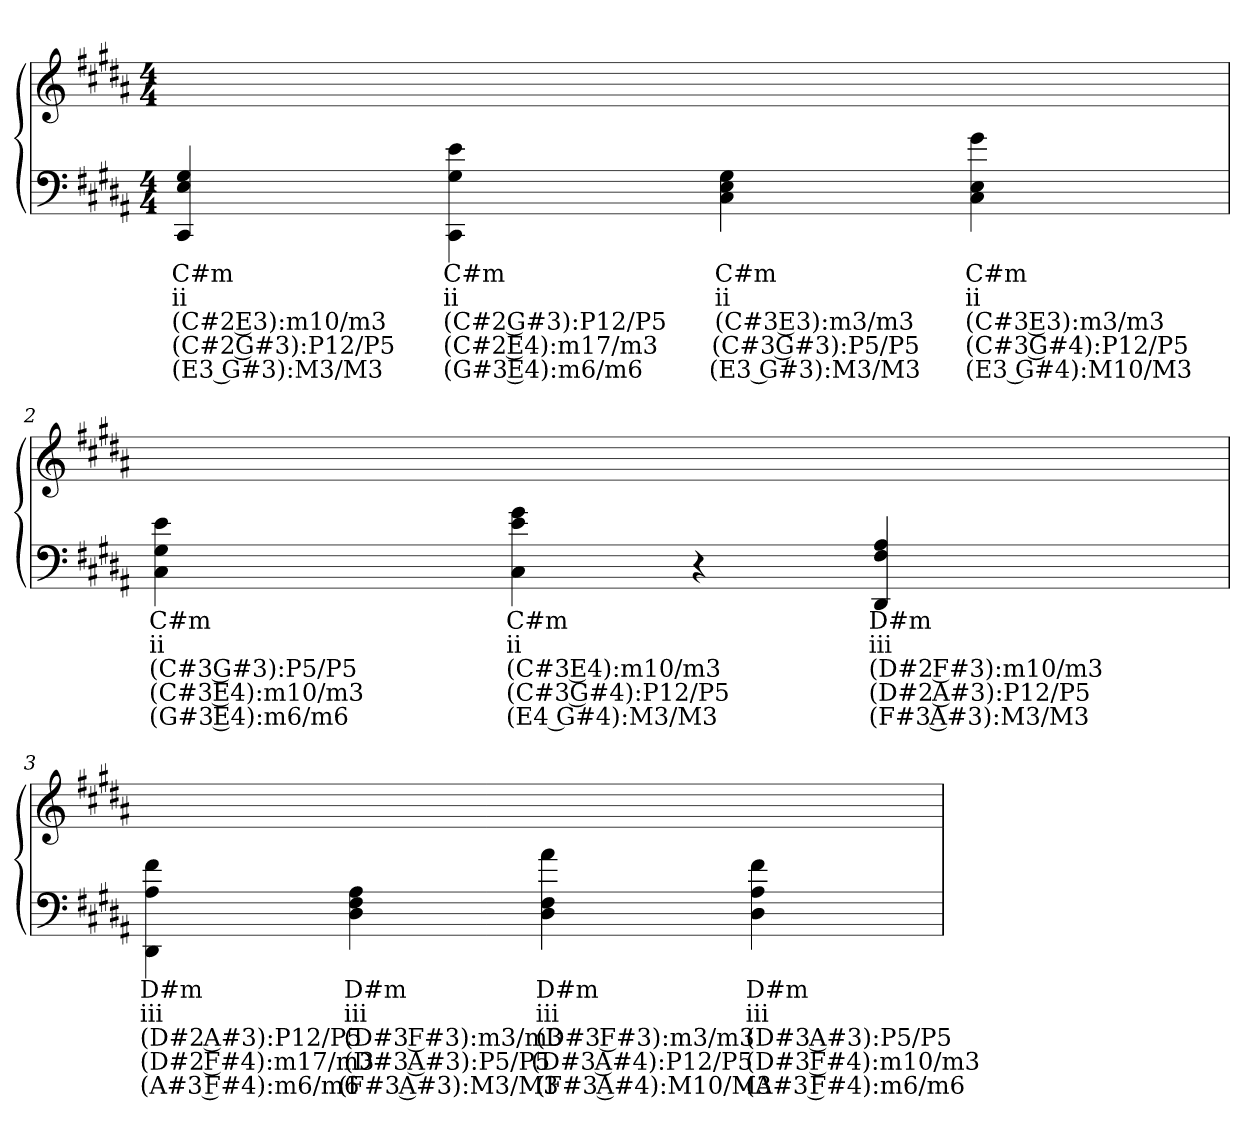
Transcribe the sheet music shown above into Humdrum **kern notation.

**kern	**text	**text	**text	**text	**text	**kern
*part2	*part2	*part2	*part2	*part2	*part2	*part1
*staff2	*staff2	*staff2	*staff2	*staff2	*staff2	*staff1
*clefF4	*	*	*	*	*	*clefG2
*k[f#c#g#d#a#]	*	*	*	*	*	*k[f#c#g#d#a#]
*B:	*	*	*	*	*	*B:
*M4/4	*	*	*	*	*	*M4/4
*MM60	*	*	*	*	*	*MM60
=1	=1	=1	=1	=1	=1	=1
4CC# 4E 4G#	C#m	ii	(C#2 E3):m10/m3	(C#2 G#3):P12/P5	(E3 G#3):M3/M3	1ryy
4CC# 4G# 4e	C#m	ii	(C#2 G#3):P12/P5	(C#2 E4):m17/m3	(G#3 E4):m6/m6	.
4C# 4E 4G#	C#m	ii	(C#3 E3):m3/m3	(C#3 G#3):P5/P5	(E3 G#3):M3/M3	.
4C# 4E 4g#	C#m	ii	(C#3 E3):m3/m3	(C#3 G#4):P12/P5	(E3 G#4):M10/M3	.
=2	=2	=2	=2	=2	=2	=2
4C# 4G# 4e	C#m	ii	(C#3 G#3):P5/P5	(C#3 E4):m10/m3	(G#3 E4):m6/m6	1ryy
4C# 4e 4g#	C#m	ii	(C#3 E4):m10/m3	(C#3 G#4):P12/P5	(E4 G#4):M3/M3	.
4r	.	.	.	.	.	.
4DD# 4F# 4A#	D#m	iii	(D#2 F#3):m10/m3	(D#2 A#3):P12/P5	(F#3 A#3):M3/M3	.
=3	=3	=3	=3	=3	=3	=3
4DD# 4A# 4f#	D#m	iii	(D#2 A#3):P12/P5	(D#2 F#4):m17/m3	(A#3 F#4):m6/m6	1ryy
4D# 4F# 4A#	D#m	iii	(D#3 F#3):m3/m3	(D#3 A#3):P5/P5	(F#3 A#3):M3/M3	.
4D# 4F# 4a#	D#m	iii	(D#3 F#3):m3/m3	(D#3 A#4):P12/P5	(F#3 A#4):M10/M3	.
4D# 4A# 4f#	D#m	iii	(D#3 A#3):P5/P5	(D#3 F#4):m10/m3	(A#3 F#4):m6/m6	.
=	=	=	=	=	=	=
*-	*-	*-	*-	*-	*-	*-
